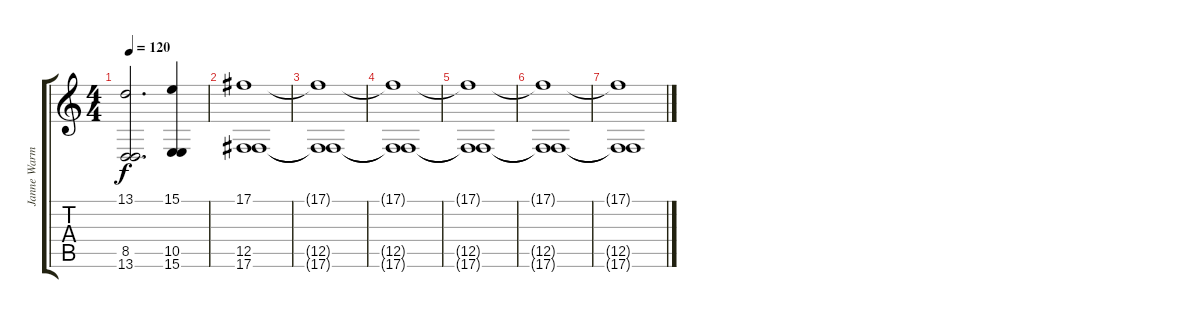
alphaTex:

\track ("Janne Warman" "Janne Warm") {instrument stringensemble1}
\staff {score tabs}
\tuning (Db4 Ab3 E3 B2 Gb2 Db2) {hide}
\ts (4 4)
\tempo 120
\clef g2
\ks c
(13.1 8.5 13.6).2{d dy f} (15.1 10.5 15.6).4 |
(17.1 12.5 17.6).1 |
(17.1{t} 12.5{t} 17.6{t}).1 |
(17.1{t} 12.5{t} 17.6{t}).1 |
(17.1{t} 12.5{t} 17.6{t}).1 |
(17.1{t} 12.5{t} 17.6{t}).1 |
(17.1{t} 12.5{t} 17.6{t}).1
